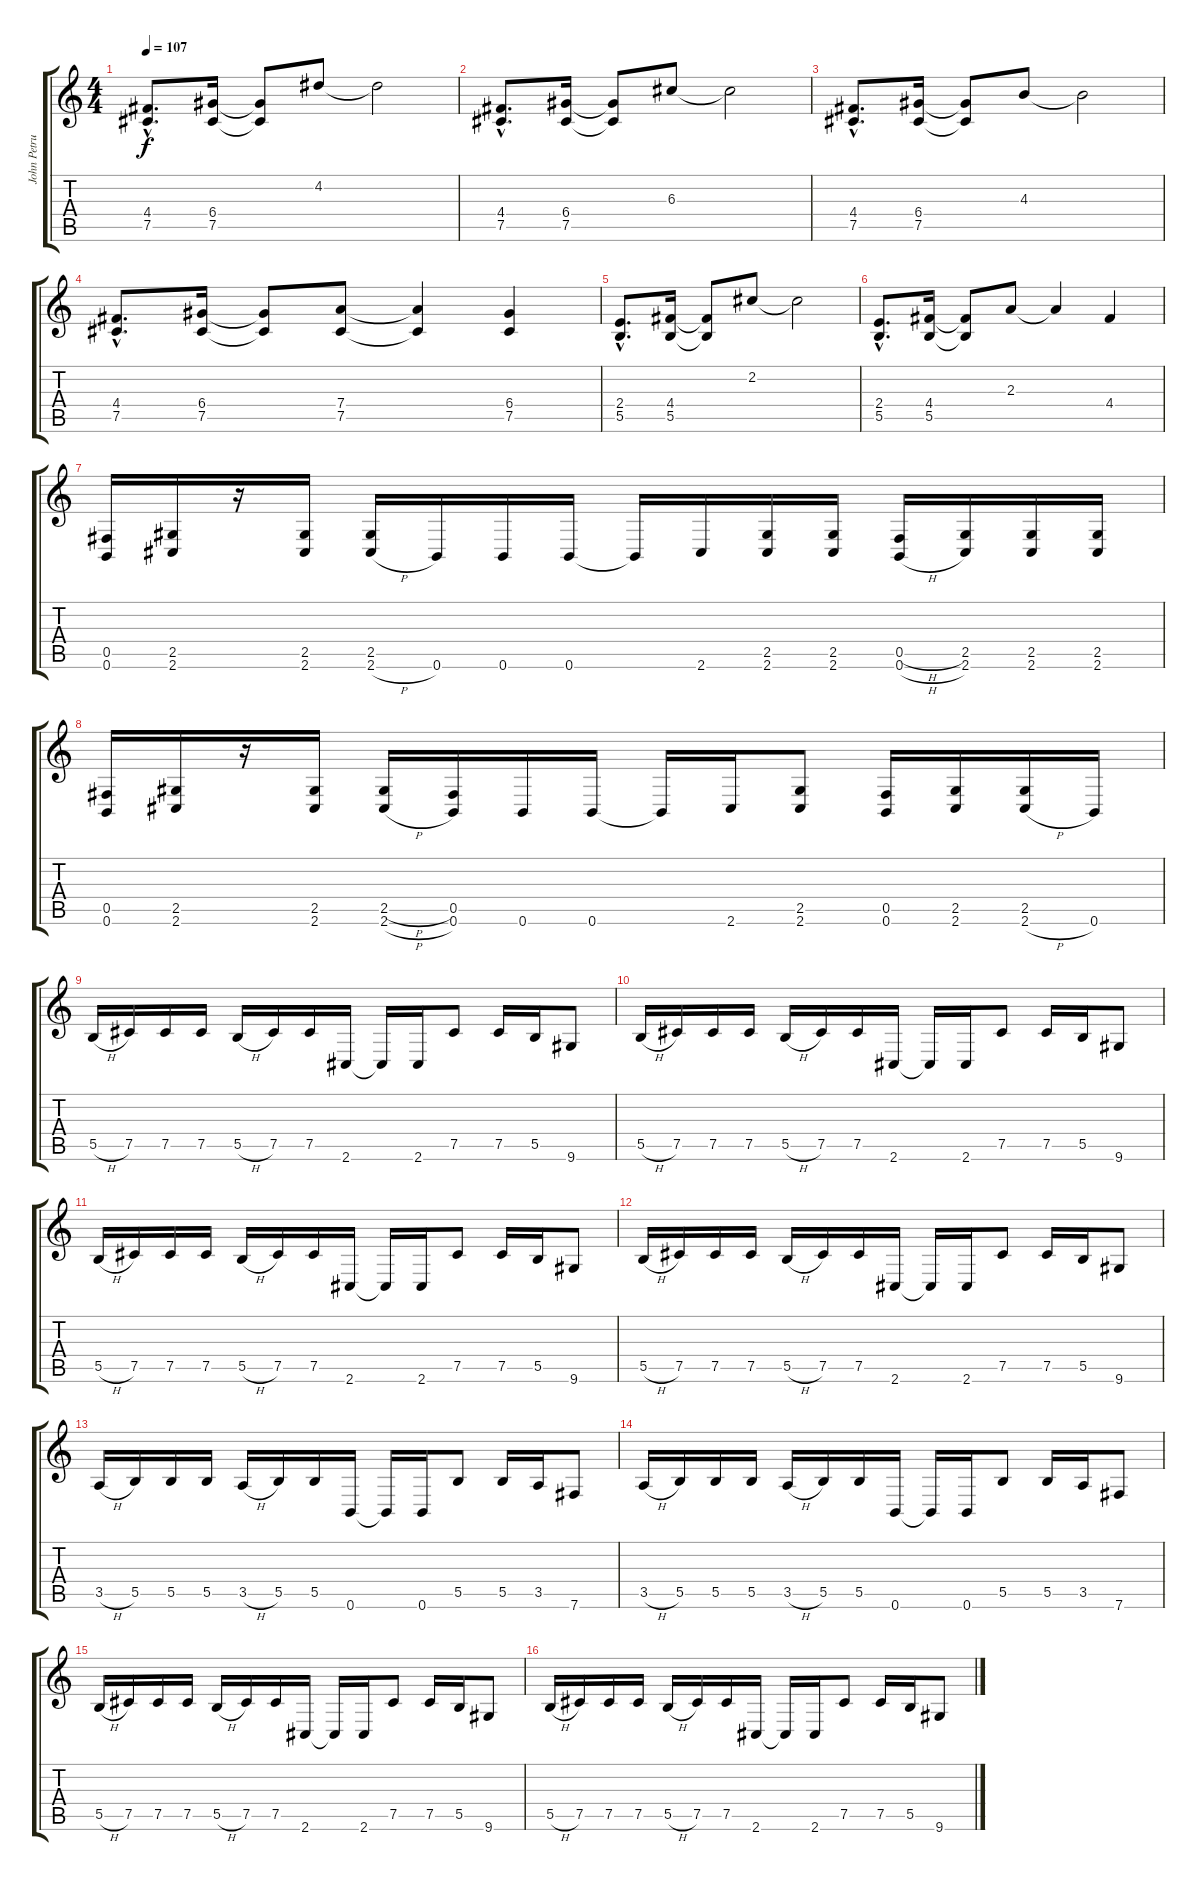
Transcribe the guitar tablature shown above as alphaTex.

\track ("John Petrucci" "John Petru") {instrument distortionguitar}
\staff {score tabs}
\tuning (E4 B3 G3 D3 Gb2 B1) {hide}
\ts (4 4)
\tempo 107
\clef g2
\ks c
(4.4{hac} 7.5{hac}).8{d dy f} (6.4 7.5).16 (6.4{t} 7.5{t}).8 4.2.8 4.2{t}.2 |
(4.4{hac} 7.5{hac}).8{d} (6.4 7.5).16 (6.4{t} 7.5{t}).8 6.3.8 6.3{t}.2 |
(4.4{hac} 7.5{hac}).8{d} (6.4 7.5).16 (6.4{t} 7.5{t}).8 4.3.8 4.3{t}.2 |
(4.4{hac} 7.5{hac}).8{d} (6.4 7.5).16 (6.4{t} 7.5{t}).8 (7.4 7.5).8 (7.4{t} 7.5{t}).4 (6.4 7.5).4 |
(2.4{hac} 5.5{hac}).8{d} (4.4 5.5).16 (4.4{t} 5.5{t}).8 2.2.8 2.2{t}.2 |
(2.4{hac} 5.5{hac}).8{d} (4.4 5.5).16 (4.4{t} 5.5{t}).8 2.3.8 2.3{t}.4 4.4.4 |
(0.5 0.6).16 (2.5 2.6).16 r.16 (2.5 2.6).16 (2.5 2.6{h}).16 0.6.16 0.6.16 0.6.16 0.6{t}.16 2.6.16 (2.5 2.6).16 (2.5 2.6).16 (0.5{h} 0.6{h}).16 (2.5 2.6).16 (2.5 2.6).16 (2.5 2.6).16 |
(0.5 0.6).16 (2.5 2.6).16 r.16 (2.5 2.6).16 (2.5{h} 2.6{h}).16 (0.5 0.6).16 0.6.16 0.6.16 0.6{t}.16 2.6.16 (2.5 2.6).8 (0.5 0.6).16 (2.5 2.6).16 (2.5 2.6{h}).16 0.6.16 |
5.5{h}.16 7.5.16 7.5.16 7.5.16 5.5{h}.16 7.5.16 7.5.16 2.6.16 2.6{t}.16 2.6.16 7.5.8 7.5.16 5.5.16 9.6.8 |
5.5{h}.16 7.5.16 7.5.16 7.5.16 5.5{h}.16 7.5.16 7.5.16 2.6.16 2.6{t}.16 2.6.16 7.5.8 7.5.16 5.5.16 9.6.8 |
5.5{h}.16 7.5.16 7.5.16 7.5.16 5.5{h}.16 7.5.16 7.5.16 2.6.16 2.6{t}.16 2.6.16 7.5.8 7.5.16 5.5.16 9.6.8 |
5.5{h}.16 7.5.16 7.5.16 7.5.16 5.5{h}.16 7.5.16 7.5.16 2.6.16 2.6{t}.16 2.6.16 7.5.8 7.5.16 5.5.16 9.6.8 |
3.5{h}.16 5.5.16 5.5.16 5.5.16 3.5{h}.16 5.5.16 5.5.16 0.6.16 0.6{t}.16 0.6.16 5.5.8 5.5.16 3.5.16 7.6.8 |
3.5{h}.16 5.5.16 5.5.16 5.5.16 3.5{h}.16 5.5.16 5.5.16 0.6.16 0.6{t}.16 0.6.16 5.5.8 5.5.16 3.5.16 7.6.8 |
5.5{h}.16 7.5.16 7.5.16 7.5.16 5.5{h}.16 7.5.16 7.5.16 2.6.16 2.6{t}.16 2.6.16 7.5.8 7.5.16 5.5.16 9.6.8 |
5.5{h}.16 7.5.16 7.5.16 7.5.16 5.5{h}.16 7.5.16 7.5.16 2.6.16 2.6{t}.16 2.6.16 7.5.8 7.5.16 5.5.16 9.6.8
